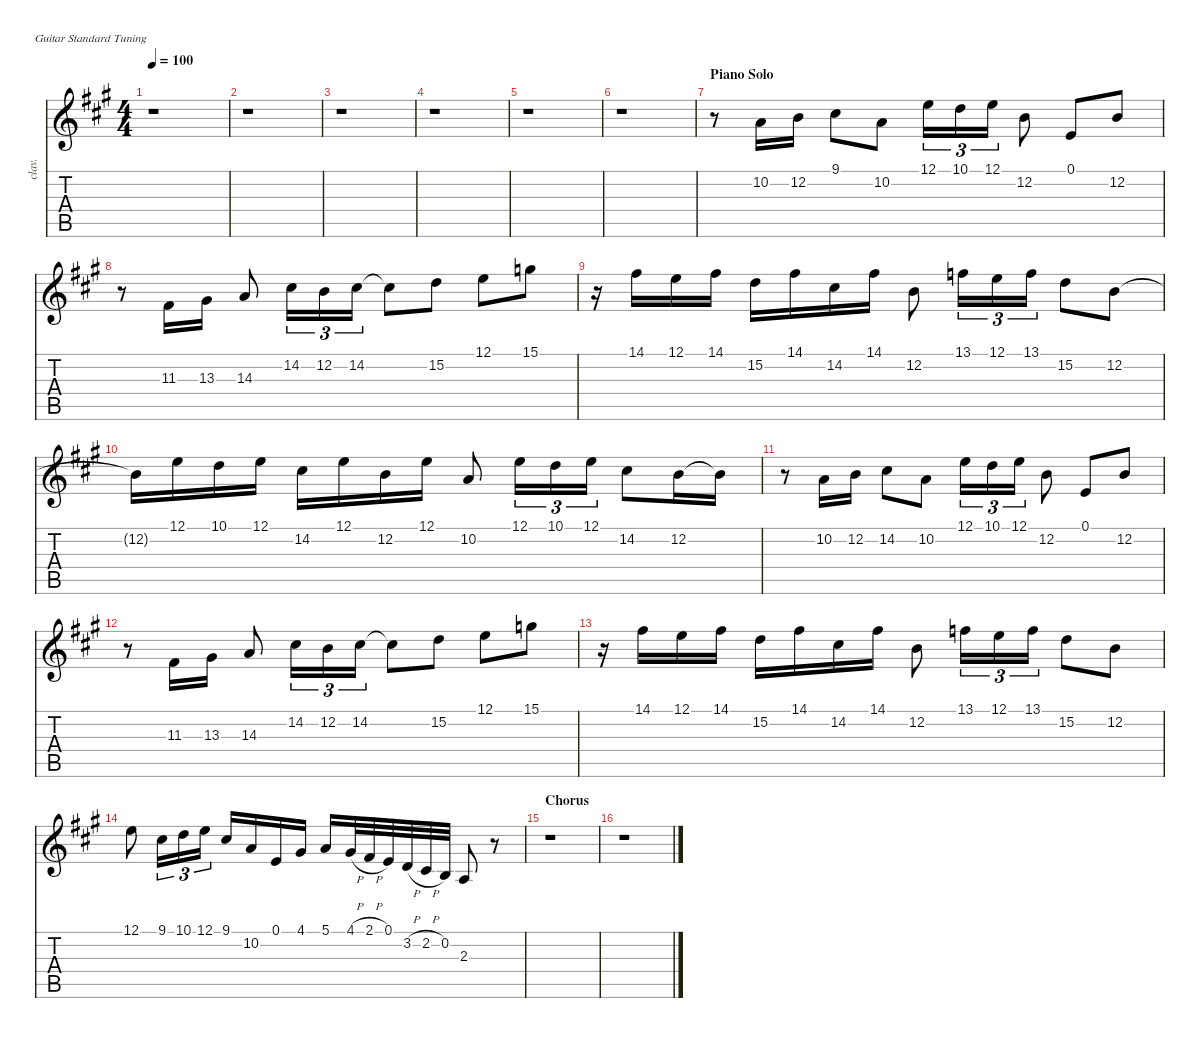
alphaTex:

\defaultSystemsLayout 4
\hideDynamics
\bracketExtendMode nobrackets
\otherSystemsTrackNameOrientation horizontal
\track ("Right Hand" "clav.") {instrument clavinet}
\staff {score tabs}
\tuning (E4 B3 G3 D3 A2 E2)
\ts (4 4)
\tempo 100
\clef g2
\ks a
r.1{dy f beam Down} |
r.1{beam Down} |
r.1{beam Down} |
r.1{beam Down} |
r.1{beam Down} |
r.1{beam Down} |
\section ("" "Piano Solo")
r.8{beam Down} 10.2{acc forcenatural}.16{beam Up} 12.2{acc forcenatural}.16{beam Up} 9.1{acc #}.8{beam Down} 10.2{acc forcenatural}.8{beam Down} 12.1{acc forcenatural}.16{tu (3 2) beam Down} 10.1{acc forcenatural}.16{tu (3 2) beam Down} 12.1{acc forcenatural}.16{tu (3 2) beam Down} 12.2{acc forcenatural}.8{beam Down} 0.1{acc forcenatural}.8{beam Up} 12.2{acc forcenatural}.8{beam Up} |
r.8{beam Down} 11.3{acc #}.16{beam Up} 13.3{acc #}.16{beam Up} 14.3{acc forcenatural}.8{beam Up} 14.2{acc #}.16{tu (3 2) beam Down} 12.2{acc forcenatural}.16{tu (3 2) beam Down} 14.2{acc #}.16{tu (3 2) beam Down} 14.2{t acc #}.8{beam Down} 15.2{acc forcenatural}.8{beam Down} 12.1{acc forcenatural}.8{beam Down} 15.1{acc forcenatural}.8{beam Down} |
r.16{beam Down} 14.1{acc #}.16{beam Down} 12.1{acc forcenatural}.16{beam Down} 14.1{acc #}.16{beam Down} 15.2{acc forcenatural}.16{beam Down} 14.1{acc #}.16{beam Down} 14.2{acc #}.16{beam Down} 14.1{acc #}.16{beam Down} 12.2{acc forcenatural}.8{beam Down} 13.1{acc forcenatural}.16{tu (3 2) beam Down} 12.1{acc forcenatural}.16{tu (3 2) beam Down} 13.1{acc forcenatural}.16{tu (3 2) beam Down} 15.2{acc forcenatural}.8{beam Down} 12.2{acc forcenatural}.8{beam Down} |
12.2{t acc forcenatural}.16{beam Down} 12.1{acc forcenatural}.16{beam Down} 10.1{acc forcenatural}.16{beam Down} 12.1{acc forcenatural}.16{beam Down} 14.2{acc #}.16{beam Down} 12.1{acc forcenatural}.16{beam Down} 12.2{acc forcenatural}.16{beam Down} 12.1{acc forcenatural}.16{beam Down} 10.2{acc forcenatural}.8{beam Up} 12.1{acc forcenatural}.16{tu (3 2) beam Down} 10.1{acc forcenatural}.16{tu (3 2) beam Down} 12.1{acc forcenatural}.16{tu (3 2) beam Down} 14.2{acc #}.8{beam Down} 12.2{acc forcenatural}.16{beam Down} 12.2{t acc forcenatural}.16{beam Down} |
r.8{beam Down} 10.2{acc forcenatural}.16{beam Up} 12.2{acc forcenatural}.16{beam Up} 14.2{acc #}.8{beam Down} 10.2{acc forcenatural}.8{beam Down} 12.1{acc forcenatural}.16{tu (3 2) beam Down} 10.1{acc forcenatural}.16{tu (3 2) beam Down} 12.1{acc forcenatural}.16{tu (3 2) beam Down} 12.2{acc forcenatural}.8{beam Down} 0.1{acc forcenatural}.8{beam Up} 12.2{acc forcenatural}.8{beam Up} |
r.8{beam Down} 11.3{acc #}.16{beam Up} 13.3{acc #}.16{beam Up} 14.3{acc forcenatural}.8{beam Up} 14.2{acc #}.16{tu (3 2) beam Down} 12.2{acc forcenatural}.16{tu (3 2) beam Down} 14.2{acc #}.16{tu (3 2) beam Down} 14.2{t acc #}.8{beam Down} 15.2{acc forcenatural}.8{beam Down} 12.1{acc forcenatural}.8{beam Down} 15.1{acc forcenatural}.8{beam Down} |
r.16{beam Down} 14.1{acc #}.16{beam Down} 12.1{acc forcenatural}.16{beam Down} 14.1{acc #}.16{beam Down} 15.2{acc forcenatural}.16{beam Down} 14.1{acc #}.16{beam Down} 14.2{acc #}.16{beam Down} 14.1{acc #}.16{beam Down} 12.2{acc forcenatural}.8{beam Down} 13.1{acc forcenatural}.16{tu (3 2) beam Down} 12.1{acc forcenatural}.16{tu (3 2) beam Down} 13.1{acc forcenatural}.16{tu (3 2) beam Down} 15.2{acc forcenatural}.8{beam Down} 12.2{acc forcenatural}.8{beam Down} |
12.1{acc forcenatural}.8{beam Down} 9.1{acc #}.16{tu (3 2) beam Down} 10.1{acc forcenatural}.16{tu (3 2) beam Down} 12.1{acc forcenatural}.16{tu (3 2) beam Down} 9.1{acc #}.16{beam Up} 10.2{acc forcenatural}.16{beam Up} 0.1{acc forcenatural}.16{beam Up} 4.1{acc #}.16{beam Up} 5.1{acc forcenatural}.16{beam Up} 4.1{h acc #}.32{beam Up} 2.1{h acc #}.32{beam Up} 0.1{acc forcenatural}.32{beam Up} 3.2{h acc forcenatural}.32{beam Up} 2.2{h acc #}.32{beam Up} 0.2{acc forcenatural}.32{beam Up} 2.3{acc forcenatural}.8{beam Up} r.8{beam Up} |
\section ("" "Chorus")
r.1{beam Down} |
r.1{beam Down}
